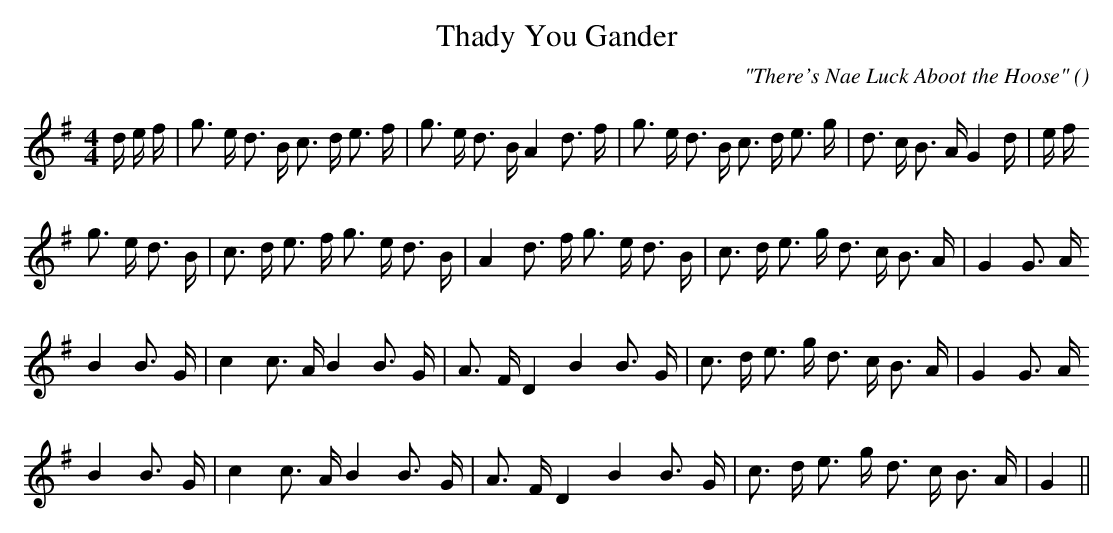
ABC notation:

X:1
T: Thady You Gander
C:"There's Nae Luck Aboot the Hoose"
O:
M:4/4
K:G
K:G
M:4/4
L:1/16
d4/3 e4/3 f4/3 |g3 e d3 B c3 d e3 f |g3 e d3 B A4 d3 f |g3 e d3 B c3 d e3 g |d3 c B3 A G4 d4/3 |e4/3 f4/3
g3 e d3 B |c3 d e3 f g3 e d3 B |A4 d3 f g3 e d3 B |c3 d e3 g d3 c B3 A |G4 G3 A
B4 B3 G |c4 c3 A B4 B3 G |A3 F D4 B4 B3 G |c3 d e3 g d3 c B3 A |G4 G3 A
B4 B3 G |c4 c3 A B4 B3 G |A3 F D4 B4 B3 G |c3 d e3 g d3 c B3 A |G4 ||
